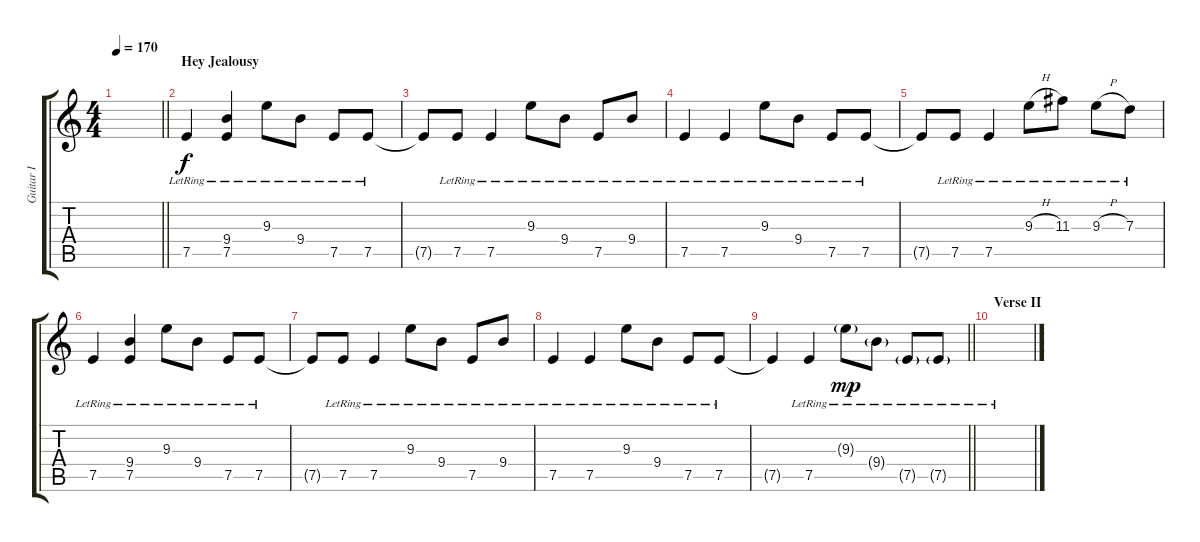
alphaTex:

\track ("Guitar I" "Guitar I") {instrument electricguitarclean}
\staff {score tabs}
\tuning (E4 B3 G3 D3 A2 D2) {hide}
\ts (4 4)
\tempo 170
\clef g2
\barLineRight lightlight
\ks c
|
\section ("" "Hey Jealousy")
7.5{lr}.4 (9.4{lr} 7.5{lr}).4 9.3{lr}.8 9.4{lr}.8 7.5{lr}.8 7.5{lr}.8 |
7.5{t}.8 7.5{lr}.8 7.5{lr}.4 9.3{lr}.8 9.4{lr}.8 7.5{lr}.8 9.4{lr}.8 |
7.5{lr}.4 7.5{lr}.4 9.3{lr}.8 9.4{lr}.8 7.5{lr}.8 7.5{lr}.8 |
7.5{t}.8 7.5{lr}.8 7.5{lr}.4 9.3{h lr}.8 11.3{lr}.8 9.3{h lr}.8 7.3{lr}.8 |
7.5{lr}.4 (9.4{lr} 7.5{lr}).4 9.3{lr}.8 9.4{lr}.8 7.5{lr}.8 7.5{lr}.8 |
7.5{t}.8 7.5{lr}.8 7.5{lr}.4 9.3{lr}.8 9.4{lr}.8 7.5{lr}.8 9.4{lr}.8 |
7.5{lr}.4 7.5{lr}.4 9.3{lr}.8 9.4{lr}.8 7.5{lr}.8 7.5{lr}.8 |
\barLineRight lightlight
7.5{t}.4 7.5{lr}.4 9.3{g lr}.8{dy mp} 9.4{g lr}.8 7.5{g lr}.8 7.5{g lr}.8 |
\section ("" "Verse II")
